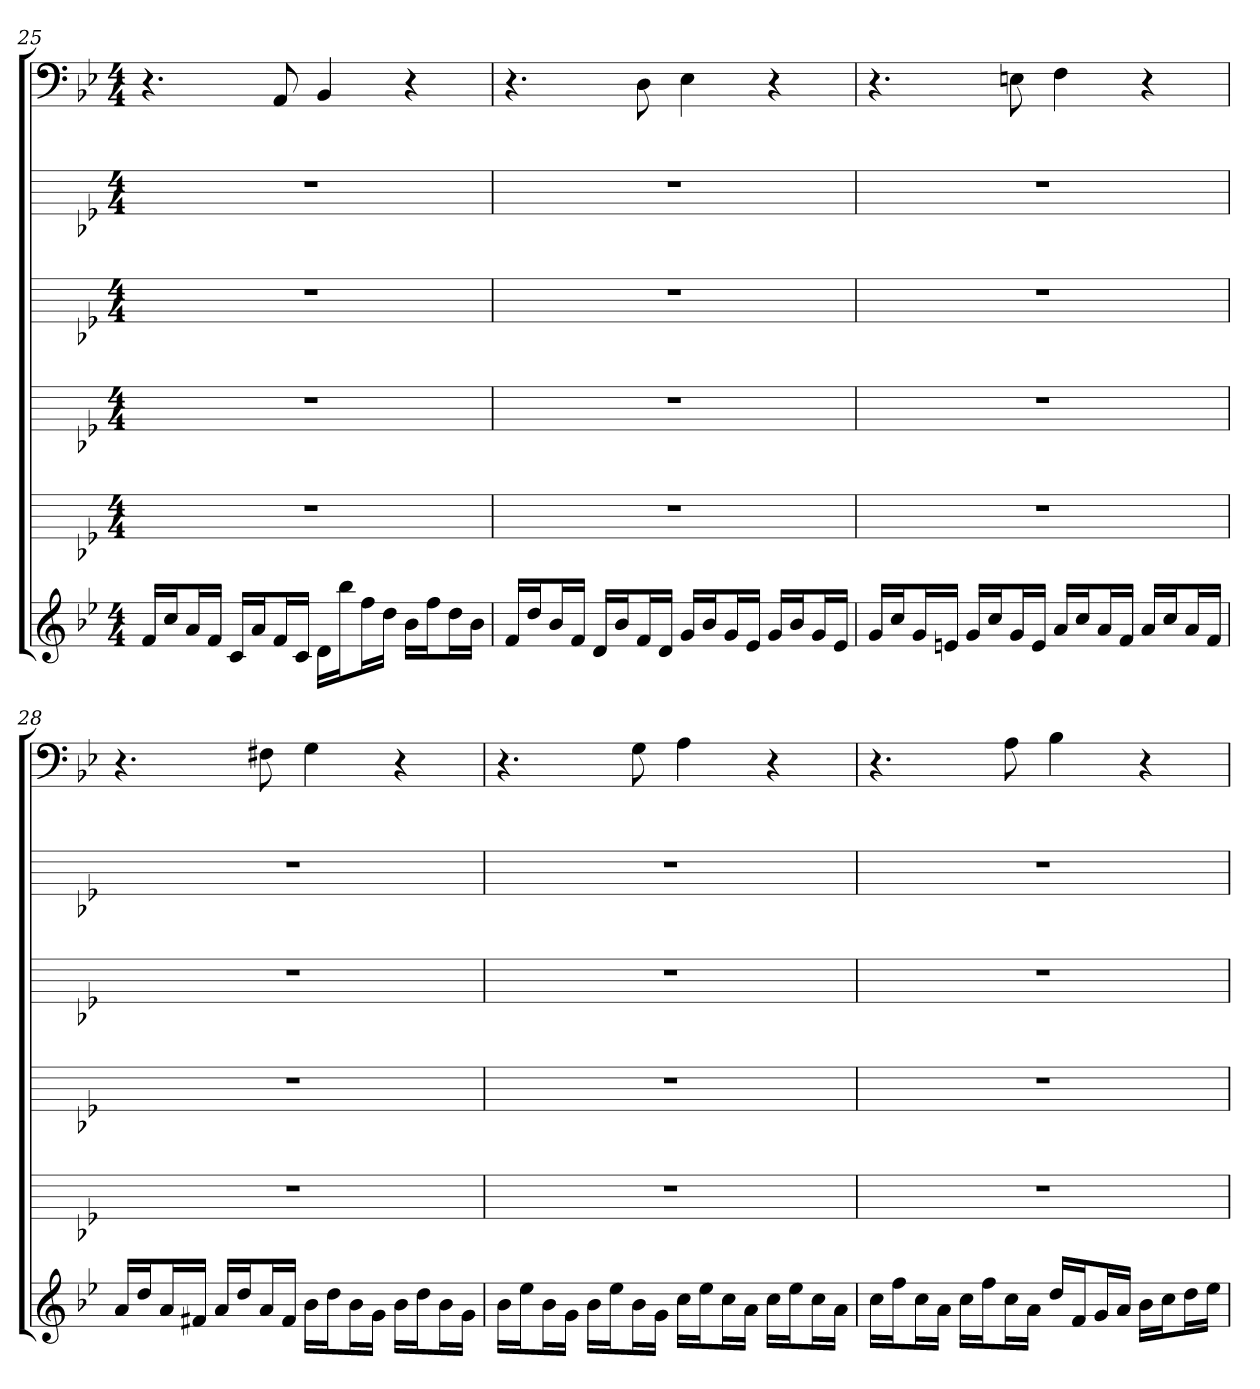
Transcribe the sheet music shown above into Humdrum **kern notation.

**kern	**kern	**kern	**kern	**kern	**kern
*part6	*part5	*part4	*part3	*part2	*part1
*staff6	*staff5	*staff4	*staff3	*staff2	*staff1
*k[b-e-]	*k[b-e-]	*k[b-e-]	*k[b-e-]	*k[b-e-]	*k[b-e-]
*B-:	*B-:	*B-:	*B-:	*B-:	*B-:
*M4/4	*M4/4	*M4/4	*M4/4	*M4/4	*M4/4
=25	=25	=25	=25	=25	=25
16fLL	1r	1r	1r	1r	4.r
16ccJ	.	.	.	.	.
16aL	.	.	.	.	.
16fJJ	.	.	.	.	.
16cLL	.	.	.	.	.
16aJ	.	.	.	.	.
16fL	.	.	.	.	8AA
16cJJ	.	.	.	.	.
16dLL	.	.	.	.	4BB-
16bb-J	.	.	.	.	.
16ffL	.	.	.	.	.
16ddJJ	.	.	.	.	.
16b-LL	.	.	.	.	4r
16ffJ	.	.	.	.	.
16ddL	.	.	.	.	.
16b-JJ	.	.	.	.	.
=26	=26	=26	=26	=26	=26
16fLL	1r	1r	1r	1r	4.r
16ddJ	.	.	.	.	.
16b-L	.	.	.	.	.
16fJJ	.	.	.	.	.
16dLL	.	.	.	.	.
16b-J	.	.	.	.	.
16fL	.	.	.	.	8D
16dJJ	.	.	.	.	.
16gLL	.	.	.	.	4E-
16b-J	.	.	.	.	.
16gL	.	.	.	.	.
16e-JJ	.	.	.	.	.
16gLL	.	.	.	.	4r
16b-J	.	.	.	.	.
16gL	.	.	.	.	.
16e-JJ	.	.	.	.	.
=27	=27	=27	=27	=27	=27
16gLL	1r	1r	1r	1r	4.r
16ccJ	.	.	.	.	.
16gL	.	.	.	.	.
16enJJ	.	.	.	.	.
16gLL	.	.	.	.	.
16ccJ	.	.	.	.	.
16gL	.	.	.	.	8En
16eJJ	.	.	.	.	.
16aLL	.	.	.	.	4F
16ccJ	.	.	.	.	.
16aL	.	.	.	.	.
16fJJ	.	.	.	.	.
16aLL	.	.	.	.	4r
16ccJ	.	.	.	.	.
16aL	.	.	.	.	.
16fJJ	.	.	.	.	.
=28	=28	=28	=28	=28	=28
16aLL	1r	1r	1r	1r	4.r
16ddJ	.	.	.	.	.
16aL	.	.	.	.	.
16f#XJJ	.	.	.	.	.
16aLL	.	.	.	.	.
16ddJ	.	.	.	.	.
16aL	.	.	.	.	8F#X
16f#JJ	.	.	.	.	.
16b-LL	.	.	.	.	4G
16ddJ	.	.	.	.	.
16b-L	.	.	.	.	.
16gJJ	.	.	.	.	.
16b-LL	.	.	.	.	4r
16ddJ	.	.	.	.	.
16b-L	.	.	.	.	.
16gJJ	.	.	.	.	.
=29	=29	=29	=29	=29	=29
16b-LL	1r	1r	1r	1r	4.r
16ee-J	.	.	.	.	.
16b-L	.	.	.	.	.
16gJJ	.	.	.	.	.
16b-LL	.	.	.	.	.
16ee-J	.	.	.	.	.
16b-L	.	.	.	.	8G
16gJJ	.	.	.	.	.
16ccLL	.	.	.	.	4A
16ee-J	.	.	.	.	.
16ccL	.	.	.	.	.
16aJJ	.	.	.	.	.
16ccLL	.	.	.	.	4r
16ee-J	.	.	.	.	.
16ccL	.	.	.	.	.
16aJJ	.	.	.	.	.
=30	=30	=30	=30	=30	=30
16ccLL	1r	1r	1r	1r	4.r
16ffJ	.	.	.	.	.
16ccL	.	.	.	.	.
16aJJ	.	.	.	.	.
16ccLL	.	.	.	.	.
16ffJ	.	.	.	.	.
16ccL	.	.	.	.	8A
16aJJ	.	.	.	.	.
16ddLL	.	.	.	.	4B-
16fJ	.	.	.	.	.
16gL	.	.	.	.	.
16aJJ	.	.	.	.	.
16b-LL	.	.	.	.	4r
16ccJ	.	.	.	.	.
16ddL	.	.	.	.	.
16ee-JJ	.	.	.	.	.
=	=	=	=	=	=
*-	*-	*-	*-	*-	*-
